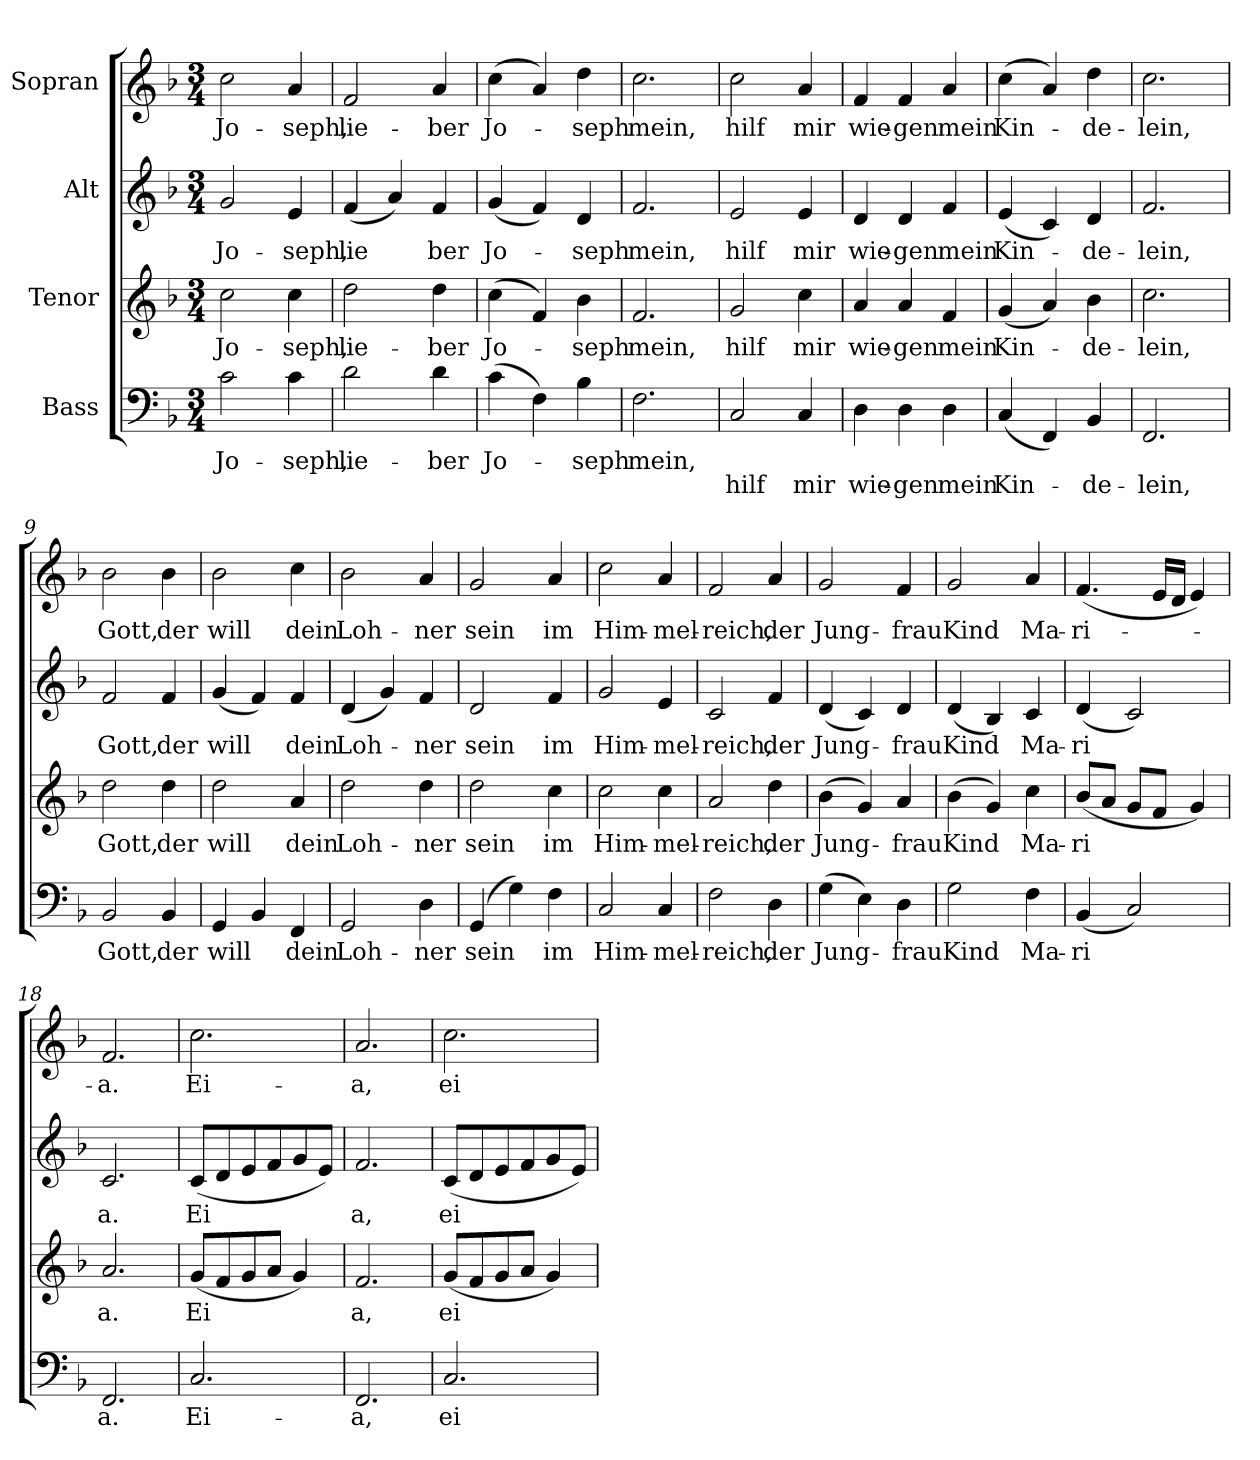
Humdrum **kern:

**kern	**text	**text	**kern	**text	**kern	**text	**kern	**text
*part4	*part4	*part4	*part3	*part3	*part2	*part2	*part1	*part1
*staff4	*staff4	*staff4	*staff3	*staff3	*staff2	*staff2	*staff1	*staff1
*I"Bass	*	*	*I"Tenor	*	*I"Alt	*	*I"Sopran	*
*clefF4	*	*	*clefG2	*	*clefG2	*	*clefG2	*
*k[b-]	*	*	*k[b-]	*	*k[b-]	*	*k[b-]	*
*F:	*	*	*F:	*	*F:	*	*F:	*
*M3/4	*	*	*M3/4	*	*M3/4	*	*M3/4	*
=1	=1	=1	=1	=1	=1	=1	=1	=1
!	!LO:LY:b	!	!	!LO:LY:b	!	!LO:LY:b	!	!LO:LY:b
2c	Jo-	.	2cc	Jo-	2g	Jo-	2cc	Jo-
!	!LO:LY:b	!	!	!LO:LY:b	!	!LO:LY:b	!	!LO:LY:b
4c	-seph,	.	4cc	-seph,	4e	-seph,	4a	-seph,
=2	=2	=2	=2	=2	=2	=2	=2	=2
!	!LO:LY:b	!	!	!LO:LY:b	!	!LO:LY:b	!	!LO:LY:b
2d	lie-	.	2dd	lie-	(<4f	lie	2f	lie-
.	.	.	.	.	4a)	.	.	.
!	!LO:LY:b	!	!	!LO:LY:b	!	!LO:LY:b	!	!LO:LY:b
4d	-ber	.	4dd	-ber	4f	ber	4a	-ber
=3	=3	=3	=3	=3	=3	=3	=3	=3
!	!LO:LY:b	!	!	!LO:LY:b	!	!LO:LY:b	!	!LO:LY:b
(>4c	Jo-	.	(>4cc	Jo-	(<4g	Jo-	(>4cc	Jo-
4F)	.	.	4f)	.	4f)	.	4a)	.
!	!LO:LY:b	!	!	!LO:LY:b	!	!LO:LY:b	!	!LO:LY:b
4B-	-seph	.	4b-	-seph	4d	-seph	4dd	-seph
=4	=4	=4	=4	=4	=4	=4	=4	=4
!	!LO:LY:b	!	!	!LO:LY:b	!	!LO:LY:b	!	!LO:LY:b
2.F	mein,	.	2.f	mein,	2.f	mein,	2.cc	mein,
=5	=5	=5	=5	=5	=5	=5	=5	=5
!	!	!LO:LY:b	!	!LO:LY:b	!	!LO:LY:b	!	!LO:LY:b
2C	.	hilf	2g	hilf	2e	hilf	2cc	hilf
!	!	!LO:LY:b	!	!LO:LY:b	!	!LO:LY:b	!	!LO:LY:b
4C	.	mir	4cc	mir	4e	mir	4a	mir
=6	=6	=6	=6	=6	=6	=6	=6	=6
!	!	!LO:LY:b	!	!LO:LY:b	!	!LO:LY:b	!	!LO:LY:b
4D	.	wie-	4a	wie-	4d	wie-	4f	wie-
!	!	!LO:LY:b	!	!LO:LY:b	!	!LO:LY:b	!	!LO:LY:b
4D	.	-gen	4a	-gen	4d	-gen	4f	-gen
!	!	!LO:LY:b	!	!LO:LY:b	!	!LO:LY:b	!	!LO:LY:b
4D	.	mein	4f	mein	4f	mein	4a	mein
=7	=7	=7	=7	=7	=7	=7	=7	=7
!	!	!LO:LY:b	!	!LO:LY:b	!	!LO:LY:b	!	!LO:LY:b
(<4C	.	Kin-	(<4g	Kin-	(<4e	Kin-	(>4cc	Kin-
4FF)	.	.	4a)	.	4c)	.	4a)	.
!	!	!LO:LY:b	!	!LO:LY:b	!	!LO:LY:b	!	!LO:LY:b
4BB-	.	-de-	4b-	-de-	4d	-de-	4dd	-de-
=8	=8	=8	=8	=8	=8	=8	=8	=8
!	!	!LO:LY:b	!	!LO:LY:b	!	!LO:LY:b	!	!LO:LY:b
2.FF	.	-lein,	2.cc	-lein,	2.f	-lein,	2.cc	-lein,
!!LO:LB:g=z
=9	=9	=9	=9	=9	=9	=9	=9	=9
!	!LO:LY:b	!	!	!LO:LY:b	!	!LO:LY:b	!	!LO:LY:b
2BB-	Gott,	.	2dd	Gott,	2f	Gott,	2b-	Gott,
!	!LO:LY:b	!	!	!LO:LY:b	!	!LO:LY:b	!	!LO:LY:b
4BB-	der	.	4dd	der	4f	der	4b-	der
=10	=10	=10	=10	=10	=10	=10	=10	=10
!	!LO:LY:b	!	!	!LO:LY:b	!	!LO:LY:b	!	!LO:LY:b
4GG	will	.	2dd	will	(<4g	will	2b-	will
4BB-	.	.	.	.	4f)	.	.	.
!	!LO:LY:b	!	!	!LO:LY:b	!	!LO:LY:b	!	!LO:LY:b
4FF	dein	.	4a	dein	4f	dein	4cc	dein
=11	=11	=11	=11	=11	=11	=11	=11	=11
!	!LO:LY:b	!	!	!LO:LY:b	!	!LO:LY:b	!	!LO:LY:b
2GG	Loh-	.	2dd	Loh-	(<4d	Loh-	2b-	Loh-
.	.	.	.	.	4g)	.	.	.
!	!LO:LY:b	!	!	!LO:LY:b	!	!LO:LY:b	!	!LO:LY:b
4D	-ner	.	4dd	-ner	4f	-ner	4a	-ner
=12	=12	=12	=12	=12	=12	=12	=12	=12
!	!LO:LY:b	!	!	!LO:LY:b	!	!LO:LY:b	!	!LO:LY:b
(>4GG	sein	.	2dd	sein	2d	sein	2g	sein
4G)	.	.	.	.	.	.	.	.
!	!LO:LY:b	!	!	!LO:LY:b	!	!LO:LY:b	!	!LO:LY:b
4F	im	.	4cc	im	4f	im	4a	im
=13	=13	=13	=13	=13	=13	=13	=13	=13
!	!LO:LY:b	!	!	!LO:LY:b	!	!LO:LY:b	!	!LO:LY:b
2C	Him-	.	2cc	Him-	2g	Him-	2cc	Him-
!	!LO:LY:b	!	!	!LO:LY:b	!	!LO:LY:b	!	!LO:LY:b
4C	-mel-	.	4cc	-mel-	4e	-mel-	4a	-mel-
=14	=14	=14	=14	=14	=14	=14	=14	=14
!	!LO:LY:b	!	!	!LO:LY:b	!	!LO:LY:b	!	!LO:LY:b
2F	-reich,	.	2a	-reich,	2c	-reich,	2f	-reich,
!	!LO:LY:b	!	!	!LO:LY:b	!	!LO:LY:b	!	!LO:LY:b
4D	der	.	4dd	der	4f	der	4a	der
=15	=15	=15	=15	=15	=15	=15	=15	=15
!	!LO:LY:b	!	!	!LO:LY:b	!	!LO:LY:b	!	!LO:LY:b
(>4G	Jung-	.	(<4b-	Jung-	(<4d	Jung-	2g	Jung-
4E)	.	.	4g)	.	4c)	.	.	.
!	!LO:LY:b	!	!	!LO:LY:b	!	!LO:LY:b	!	!LO:LY:b
4D	-frau	.	4a	-frau	4d	-frau	4f	-frau
=16	=16	=16	=16	=16	=16	=16	=16	=16
!	!LO:LY:b	!	!	!LO:LY:b	!	!LO:LY:b	!	!LO:LY:b
2G	Kind	.	(<4b-	Kind	(<4d	Kind	2g	Kind
.	.	.	4g)	.	4B-)	.	.	.
!	!LO:LY:b	!	!	!LO:LY:b	!	!LO:LY:b	!	!LO:LY:b
4F	Ma-	.	4cc	Ma-	4c	Ma-	4a	Ma-
=17	=17	=17	=17	=17	=17	=17	=17	=17
!	!LO:LY:b	!	!	!LO:LY:b	!	!LO:LY:b	!	!LO:LY:b
(<4BB-	-ri	.	(<8b-L	-ri	(<4d	-ri	(<4.f	-ri-
.	.	.	8aJ	.	.	.	.	.
2C)	.	.	8gL	.	2c)	.	.	.
.	.	.	8fJ	.	.	.	16eLL	.
.	.	.	.	.	.	.	16dJJ	.
.	.	.	4g)	.	.	.	4e)	.
=18	=18	=18	=18	=18	=18	=18	=18	=18
!	!LO:LY:b	!	!	!LO:LY:b	!	!LO:LY:b	!	!LO:LY:b
2.FF	a.	.	2.a	a.	2.c	a.	2.f	-a.
!!LO:LB:g=z
=19	=19	=19	=19	=19	=19	=19	=19	=19
!	!LO:LY:b	!	!	!LO:LY:b	!	!LO:LY:b	!	!LO:LY:b
2.C	Ei-	.	(<8gL	Ei	(<8cL	Ei	2.cc	Ei-
.	.	.	8f	.	8d	.	.	.
.	.	.	8g	.	8e	.	.	.
.	.	.	8aJ	.	8f	.	.	.
.	.	.	4g)	.	8g	.	.	.
.	.	.	.	.	8eJ)	.	.	.
=20	=20	=20	=20	=20	=20	=20	=20	=20
!	!LO:LY:b	!	!	!LO:LY:b	!	!LO:LY:b	!	!LO:LY:b
2.FF	-a,	.	2.f	a,	2.f	a,	2.a	-a,
=21	=21	=21	=21	=21	=21	=21	=21	=21
!	!LO:LY:b	!	!	!LO:LY:b	!	!LO:LY:b	!	!LO:LY:b
2.C	ei-	.	(<8gL	ei	(<8cL	ei	2.cc	ei-
.	.	.	8f	.	8d	.	.	.
.	.	.	8g	.	8e	.	.	.
.	.	.	8aJ	.	8f	.	.	.
.	.	.	4g)	.	8g	.	.	.
.	.	.	.	.	8eJ)	.	.	.
=	=	=	=	=	=	=	=	=
*-	*-	*-	*-	*-	*-	*-	*-	*-
